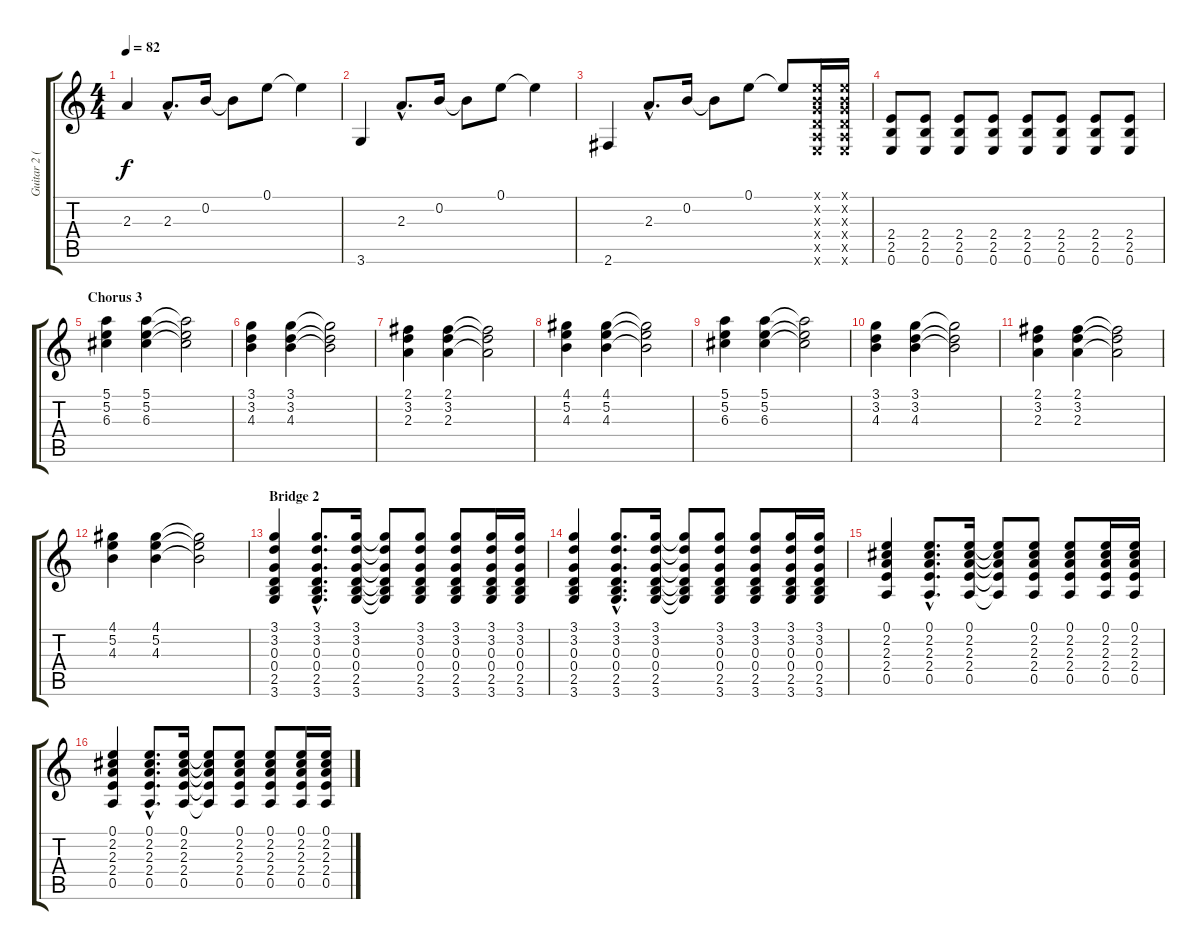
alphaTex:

\track ("Guitar 2 (Gem)" "Guitar 2 (") {instrument overdrivenguitar}
\staff {score tabs}
\tuning (E4 B3 G3 D3 A2 E2) {hide}
\ts (4 4)
\tempo 82
\clef g2
\ks c
2.3.4{dy f} 2.3{hac}.8{d} 0.2.16 0.2{t}.8 0.1.8 0.1{t}.4 |
3.6.4 2.3{hac}.8{d} 0.2.16 0.2{t}.8 0.1.8 0.1{t}.4 |
2.6.4 2.3{hac}.8{d} 0.2.16 0.2{t}.8 0.1.8 0.1{t}.8 (0.1{x} 0.2{x} 0.3{x} 0.4{x} 0.5{x} 0.6{x}).16 (0.1{x} 0.2{x} 0.3{x} 0.4{x} 0.5{x} 0.6{x}).16 |
(2.4 2.5 0.6).8{volume 12} (2.4 2.5 0.6).8 (2.4 2.5 0.6).8 (2.4 2.5 0.6).8 (2.4 2.5 0.6).8 (2.4 2.5 0.6).8 (2.4 2.5 0.6).8 (2.4 2.5 0.6).8 |
\section ("" "Chorus 3")
(5.1 5.2 6.3).4 (5.1 5.2 6.3).4 (5.1{t} 5.2{t} 6.3{t}).2 |
(3.1 3.2 4.3).4 (3.1 3.2 4.3).4 (3.1{t} 3.2{t} 4.3{t}).2 |
(2.1 3.2 2.3).4 (2.1 3.2 2.3).4 (2.1{t} 3.2{t} 2.3{t}).2 |
(4.1 5.2 4.3).4 (4.1 5.2 4.3).4 (4.1{t} 5.2{t} 4.3{t}).2 |
(5.1 5.2 6.3).4 (5.1 5.2 6.3).4 (5.1{t} 5.2{t} 6.3{t}).2 |
(3.1 3.2 4.3).4 (3.1 3.2 4.3).4 (3.1{t} 3.2{t} 4.3{t}).2 |
(2.1 3.2 2.3).4 (2.1 3.2 2.3).4 (2.1{t} 3.2{t} 2.3{t}).2 |
(4.1 5.2 4.3).4 (4.1 5.2 4.3).4 (4.1{t} 5.2{t} 4.3{t}).2 |
\section ("" "Bridge 2")
(3.1 3.2 0.3 0.4 2.5 3.6).4 (3.1{hac} 3.2{hac} 0.3{hac} 0.4{hac} 2.5{hac} 3.6{hac}).8{d} (3.1 3.2 0.3 0.4 2.5 3.6).16 (3.1{t} 3.2{t} 0.3{t} 0.4{t} 2.5{t} 3.6{t}).8 (3.1 3.2 0.3 0.4 2.5 3.6).8 (3.1 3.2 0.3 0.4 2.5 3.6).8 (3.1 3.2 0.3 0.4 2.5 3.6).16 (3.1 3.2 0.3 0.4 2.5 3.6).16 |
(3.1 3.2 0.3 0.4 2.5 3.6).4 (3.1{hac} 3.2{hac} 0.3{hac} 0.4{hac} 2.5{hac} 3.6{hac}).8{d} (3.1 3.2 0.3 0.4 2.5 3.6).16 (3.1{t} 3.2{t} 0.3{t} 0.4{t} 2.5{t} 3.6{t}).8 (3.1 3.2 0.3 0.4 2.5 3.6).8 (3.1 3.2 0.3 0.4 2.5 3.6).8 (3.1 3.2 0.3 0.4 2.5 3.6).16 (3.1 3.2 0.3 0.4 2.5 3.6).16 |
(0.1 2.2 2.3 2.4 0.5).4 (0.1{hac} 2.2{hac} 2.3{hac} 2.4{hac} 0.5{hac}).8{d} (0.1 2.2 2.3 2.4 0.5).16 (0.1{t} 2.2{t} 2.3{t} 2.4{t} 0.5{t}).8 (0.1 2.2 2.3 2.4 0.5).8 (0.1 2.2 2.3 2.4 0.5).8 (0.1 2.2 2.3 2.4 0.5).16 (0.1 2.2 2.3 2.4 0.5).16 |
(0.1 2.2 2.3 2.4 0.5).4 (0.1{hac} 2.2{hac} 2.3{hac} 2.4{hac} 0.5{hac}).8{d} (0.1 2.2 2.3 2.4 0.5).16 (0.1{t} 2.2{t} 2.3{t} 2.4{t} 0.5{t}).8 (0.1 2.2 2.3 2.4 0.5).8 (0.1 2.2 2.3 2.4 0.5).8 (0.1 2.2 2.3 2.4 0.5).16 (0.1 2.2 2.3 2.4 0.5).16
